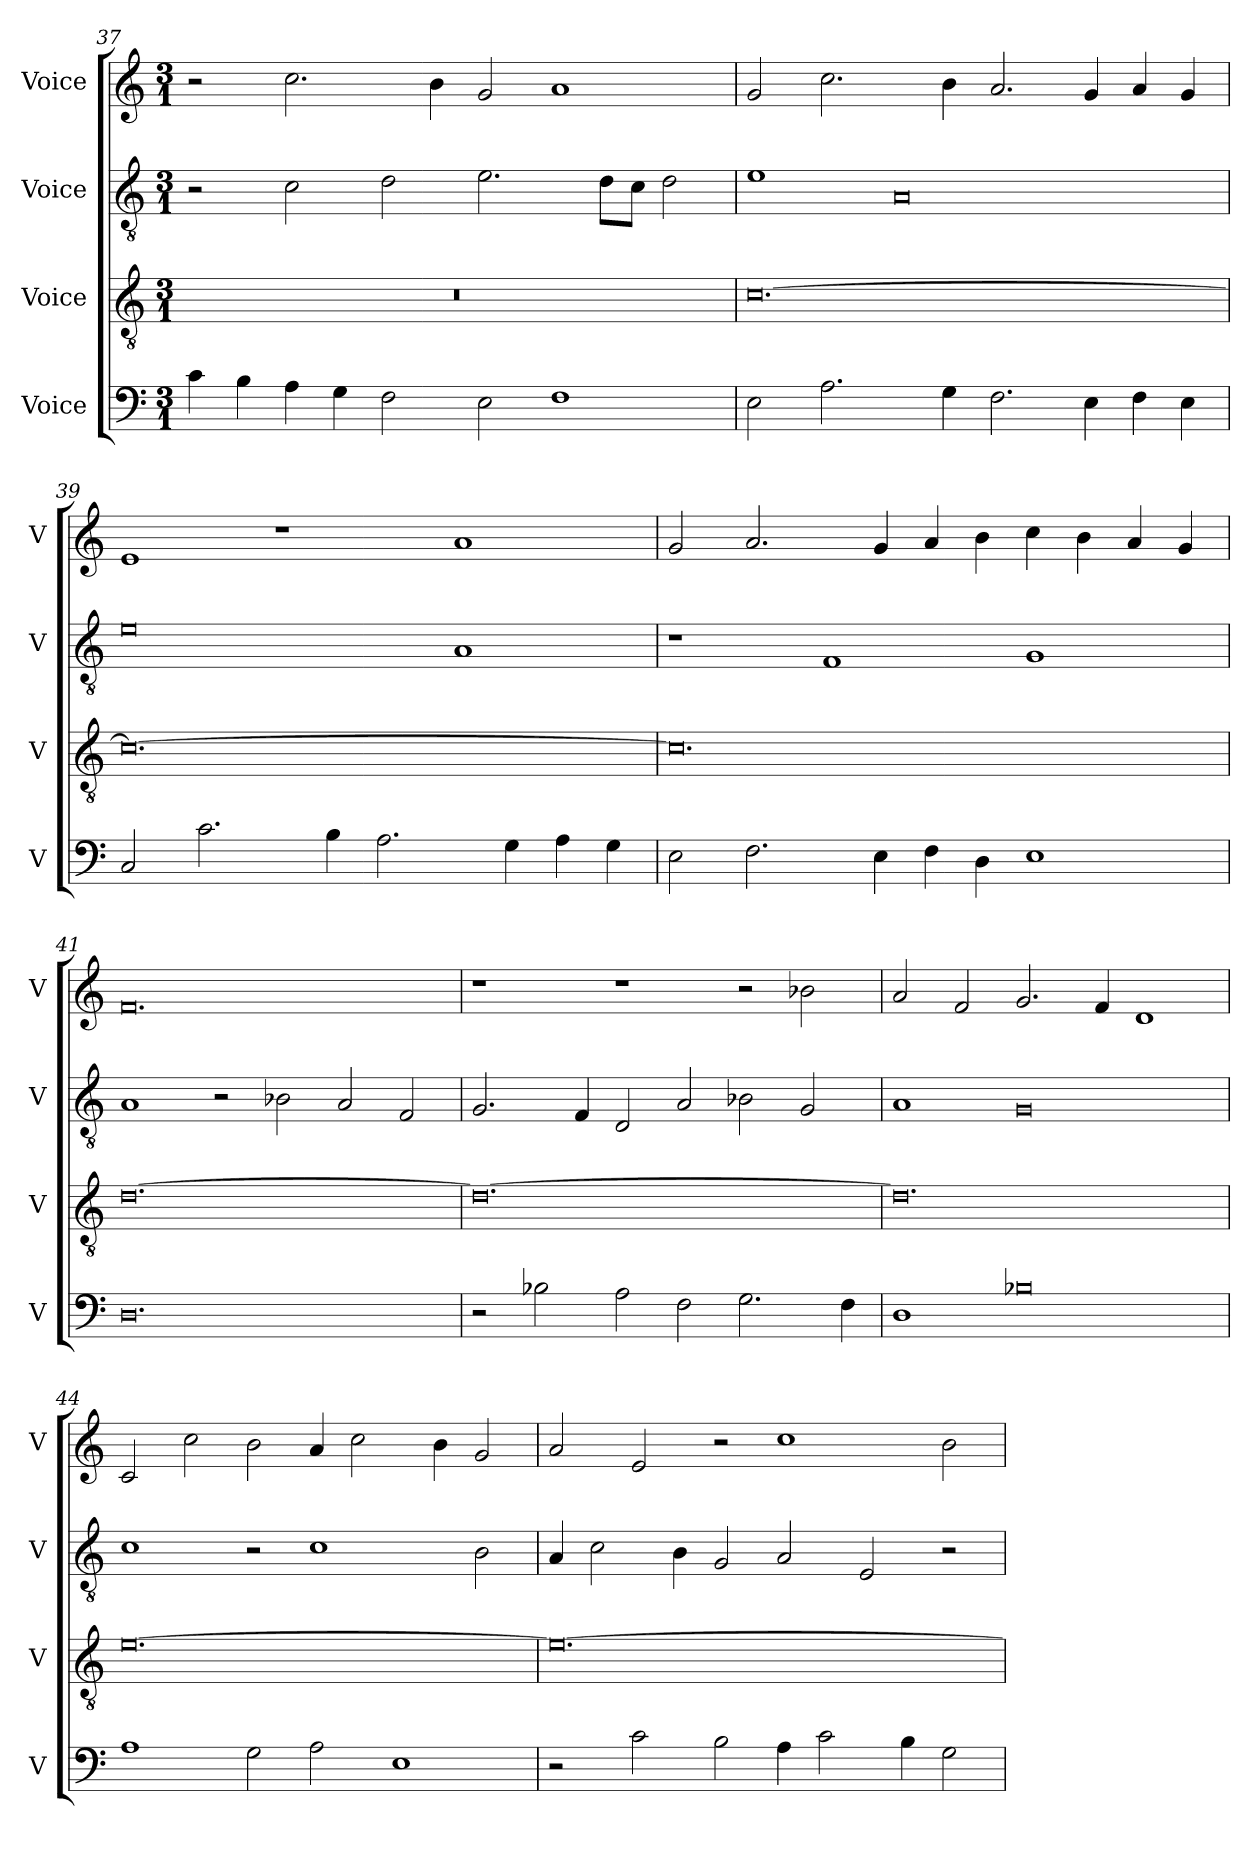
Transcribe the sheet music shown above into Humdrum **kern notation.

**kern	**kern	**kern	**kern
*part4	*part3	*part2	*part1
*staff4	*staff3	*staff2	*staff1
*I"Voice	*I"Voice	*I"Voice	*I"Voice
*I'V	*I'V	*I'V	*I'V
!!LO:LB:g=z
*clefF4	*clefGv2	*clefGv2	*clefG2
*k[]	*k[]	*k[]	*k[]
*M3/1	*M3/1	*M3/1	*M3/1
=37	=37	=37	=37
4c\	0.r	2r	2r
4B\	.	.	.
4A\	.	2c\	2.cc\
4G\	.	.	.
2F\	.	2d\	.
.	.	.	4b\
2E\	.	2.e\	2g/
1F	.	.	1a
.	.	8d\L	.
.	.	8c\J	.
.	.	2d\	.
=38	=38	=38	=38
2E\	[0.c	1e	2g/
2.A\	.	.	2.cc\
.	.	0A	.
4G\	.	.	4b\
2.F\	.	.	2.a/
4E\	.	.	4g/
4F\	.	.	4a/
4E\	.	.	4g/
=39	=39	=39	=39
2C/	0.c_	0e	1e
2.c\	.	.	.
.	.	.	1r
4B\	.	.	.
2.A\	.	.	.
.	.	1A	1a
4G\	.	.	.
4A\	.	.	.
4G\	.	.	.
!!LO:LB:g=z
=40	=40	=40	=40
2E\	0.c]	1r	2g/
2.F\	.	.	2.a/
.	.	1F	.
4E\	.	.	4g/
4F\	.	.	4a/
4D\	.	.	4b\
1E	.	1G	4cc\
.	.	.	4b\
.	.	.	4a/
.	.	.	4g/
=41	=41	=41	=41
0.D	[0.d	1A	0.f
.	.	2r	.
.	.	2B-X\	.
.	.	2A/	.
.	.	2F/	.
=42	=42	=42	=42
2r	0.d_	2.G/	1r
2B-X\	.	.	.
.	.	4F/	.
2A\	.	2D/	1r
2F\	.	2A/	.
2.G\	.	2B-X\	2r
.	.	2G/	2b-X\
4F\	.	.	.
=43	=43	=43	=43
1D	0.d]	1A	2a/
.	.	.	2f/
0B-X	.	0G	2.g/
.	.	.	4f/
.	.	.	1d
!!LO:PB:g=z
=44	=44	=44	=44
1A	[0.e	1c	2c/
.	.	.	2cc\
2G\	.	2r	2b\
2A\	.	1c	4a/
.	.	.	2cc\
1E	.	.	.
.	.	.	4b\
.	.	2B\	2g/
=45	=45	=45	=45
2r	0.e_	4A/	2a/
.	.	2c\	.
2c\	.	.	2e/
.	.	4B\	.
2B\	.	2G/	2r
4A\	.	2A/	1cc
2c\	.	.	.
.	.	2E/	.
4B\	.	.	.
2G\	.	2r	2b\
=	=	=	=
*-	*-	*-	*-
